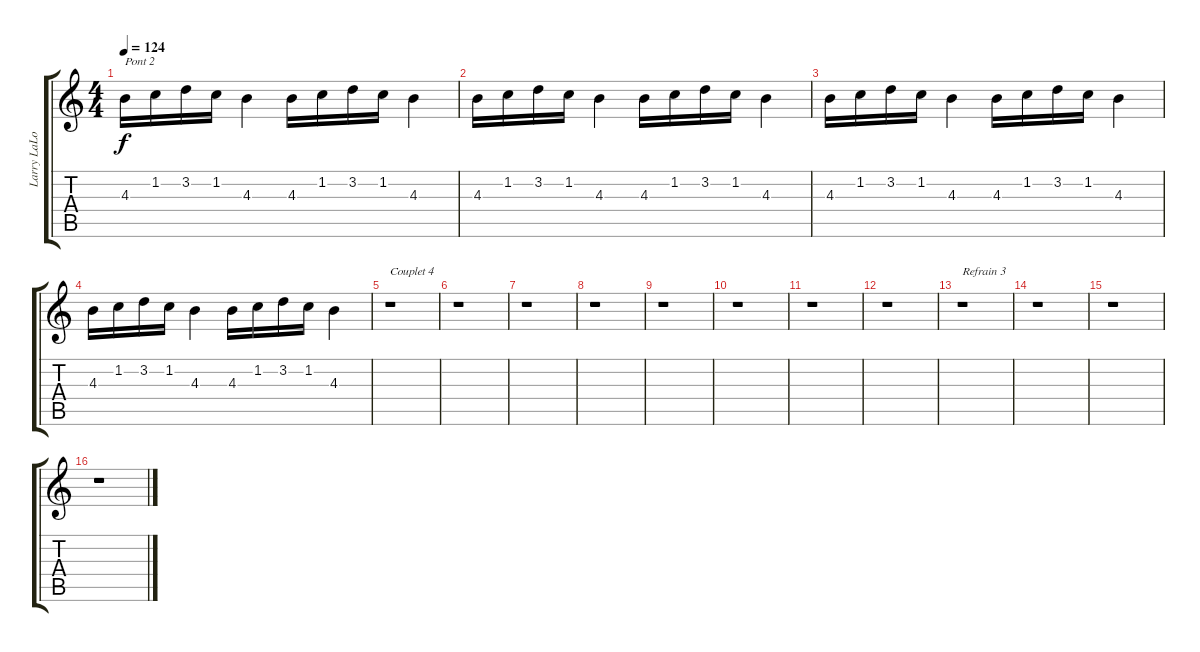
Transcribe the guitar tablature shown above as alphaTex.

\track ("Larry LaLonde" "Larry LaLo") {instrument distortionguitar}
\staff {score tabs}
\tuning (E4 B3 G3 D3 A2 E2) {hide}
\ts (4 4)
\tempo 124
\clef g2
\ks c
4.3.16{txt "Pont 2" dy f} 1.2.16 3.2.16 1.2.16 4.3.4 4.3.16 1.2.16 3.2.16 1.2.16 4.3.4 |
4.3.16 1.2.16 3.2.16 1.2.16 4.3.4 4.3.16 1.2.16 3.2.16 1.2.16 4.3.4 |
4.3.16 1.2.16 3.2.16 1.2.16 4.3.4 4.3.16 1.2.16 3.2.16 1.2.16 4.3.4 |
4.3.16 1.2.16 3.2.16 1.2.16 4.3.4 4.3.16 1.2.16 3.2.16 1.2.16 4.3.4 |
r.1{txt "Couplet 4"} |
r.1 |
r.1 |
r.1 |
r.1 |
r.1 |
r.1 |
r.1 |
r.1{txt "Refrain 3"} |
r.1 |
r.1 |
r.1
